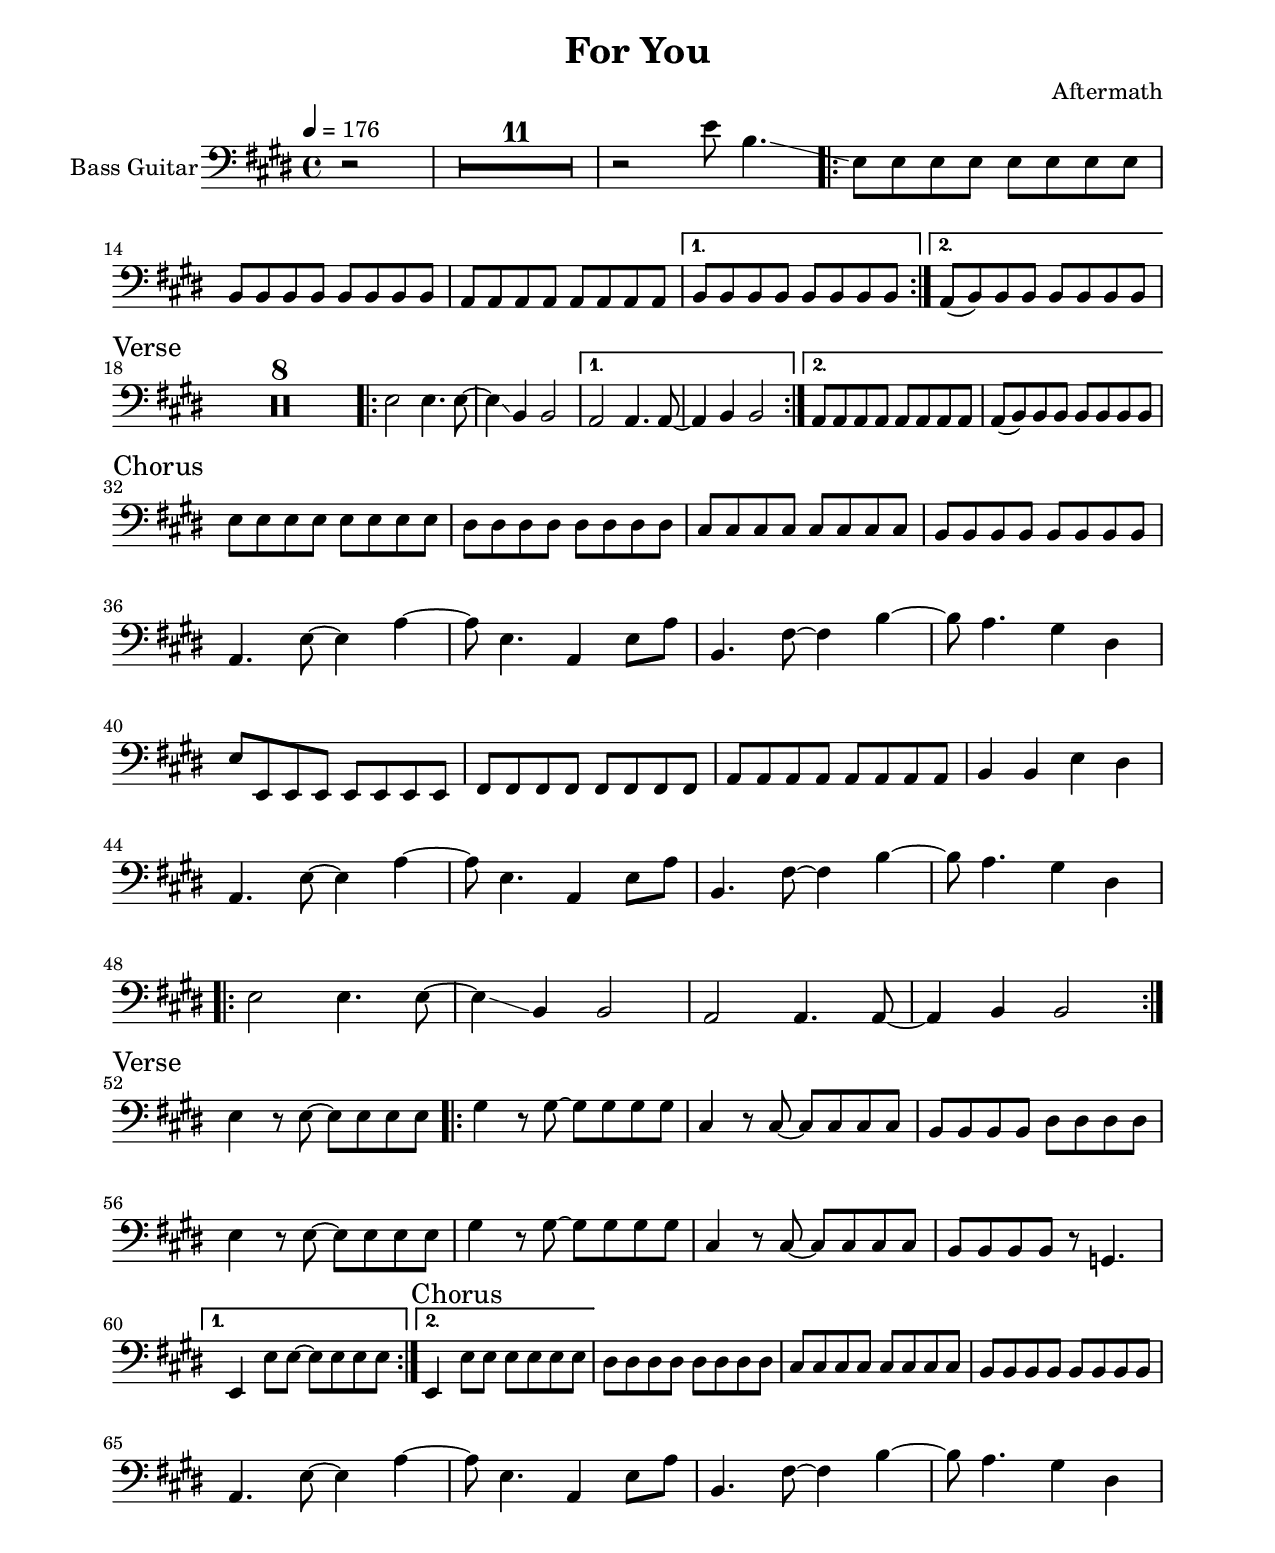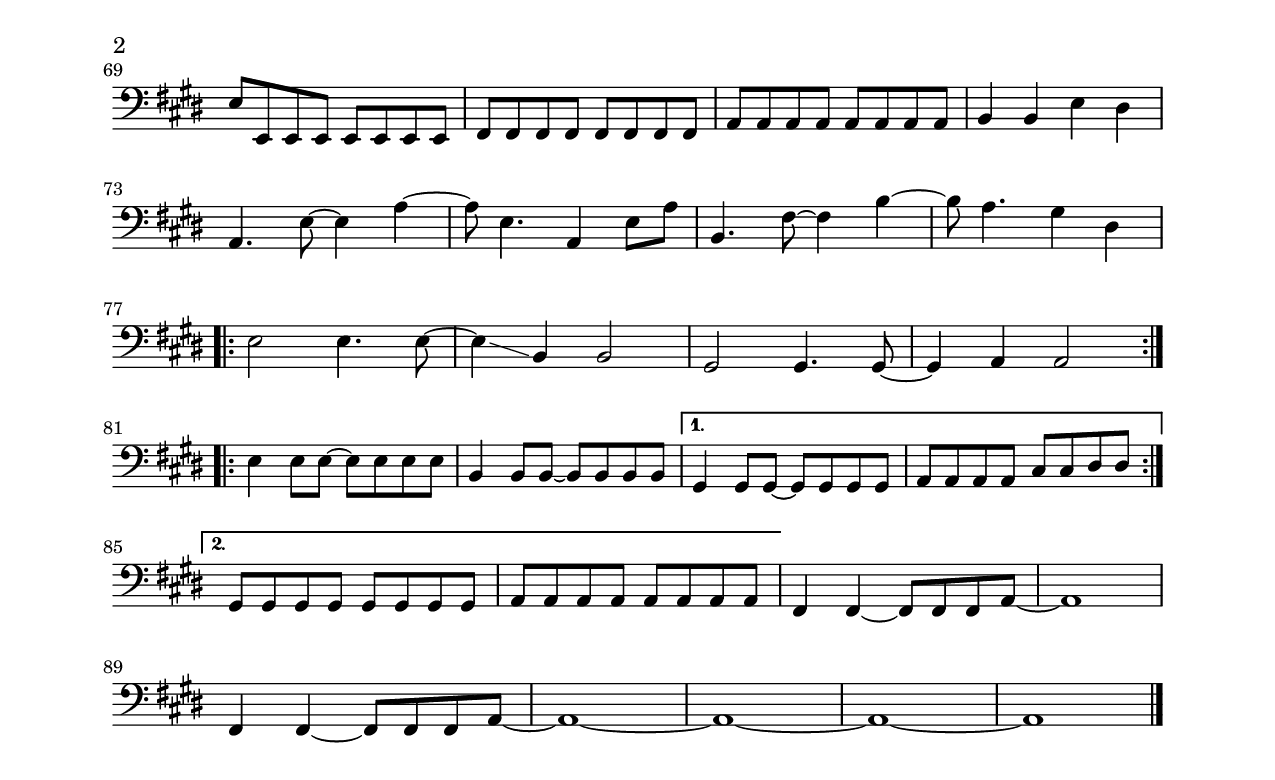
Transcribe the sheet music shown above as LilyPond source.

\version "2.24.0"

\include "settings.ily"
\include "style.ily"

\header {
  title = "For You"
  composer = "Aftermath"
}

music = \relative e' {
  \tempo 4 = 176
  \key e \major
  \time 4/4
  \clef "bass"

  \partial 2
  r2 |

  % measures 1-11
  \compressMMRests {
    R1 * 11 |
  }

  % measure 12
  r2 e8 b4. \glissando |

  \repeat volta 2 {
    % measure 13
    \repeat unfold 8 { e,8 } |

    % measure 14
    \repeat unfold 8 { b } |

    % measure 15
    \repeat unfold 8 { a } |

    \alternative {
      \volta 1 {
      % measure 16
        \repeat unfold 8 { b } |
      }

      \volta 2 {
        % measure 17
        a ( b ) b b \repeat unfold 4 { b }
      }
    }
  }

  % measures 18-25
  \sectionLabel "Verse"
  \compressMMRests {
    R1 * 8 |
  }

  \repeat volta 2 {
    % measure 26
    e2 e4. e8 ~ |

    % measure 27
    e4 \glissando b b2 |

    \alternative {
      \volta 1 {
        % measure 28
        a2 a4. a8 ~ |

        % measure 29
        a4 b4 b2 |
      }

      \volta 2 {
        % measure 30
        \repeat unfold 8 { a8 } |

        % measure 31
        a8 ( b ) b b \repeat unfold 4 { b } |
      }
    }
  }

  % measure 32
  \sectionLabel "Chorus"
  \repeat unfold 8 { e8 } |

  % measure 33
  \repeat unfold 8 { ds8 } |

  % measure 34
  \repeat unfold 8 { cs8 } |

  % measure 35
  \repeat unfold 8 { b8 } |

  % measure 36
  a4. e'8 ~ e4 a ~ |

  % measure 37
  a8 e4. a,4 e'8 a |

  % measure 38
  b,4. fs'8 ~ fs4 b ~ |

  % measure 39
  b8 a4. gs4 ds |

  % measure 40
  e8 \repeat unfold 7 { e, } |

  % measure 41
  \repeat unfold 8 { fs8 } |

  % measure 42
  \repeat unfold 8 { a8 } |

  % measure 43
  b4 b e ds |

  % measure 44
  a4. e'8 ~ e4 a ~ |

  % measure 45
  a8 e4. a,4 e'8 a |

  % measure 46
  b,4. fs'8 ~ fs4 b ~ |

  % measure 47
  b8 a4. gs4 ds |

  \repeat volta 2 {
    % measure 48
    e2 e4. e8 ~ |

    % measure 49
    e4 \glissando b b2 |

    % measure 50
    a2 a4. a8 ~ |

    % measure 51
    a4 b4 b2 |
  }

  % measure 52
  \sectionLabel "Verse"
  e4 r8 e ~ \repeat unfold 4 { e } |

  \repeat volta 2 {
    % measure 53
    gs4 r8 gs ~ \repeat unfold 4 { gs } |

    % measure 54
    cs,4 r8 cs ~ \repeat unfold 4 { cs } |

    % measure 55
    \repeat unfold 4 { b8 } \repeat unfold 4 { ds } |

    % measure 56
    e4 r8 e ~ \repeat unfold 4 { e } |

    % measure 57
    gs4 r8 gs ~ \repeat unfold 4 { gs } |

    % measure 58
    cs,4 r8 cs ~ \repeat unfold 4 { cs } |

    % measure 59
    \repeat unfold 4 { b8 } r8 g4. |

    \alternative {
      \volta 1 {
      % measure 60
        e4 e'8 e ~ \repeat unfold 4 { e }
      }

      \volta 2 {
        % measure 61
        \sectionLabel "Chorus"
        e,4 e'8 e \repeat unfold 4 { e }
      }
    }
  }

  % measure 62
  \repeat unfold 8 { ds8 } |

  % measure 63
  \repeat unfold 8 { cs8 } |

  % measure 64
  \repeat unfold 8 { b8 } |

  % measure 65
  a4. e'8 ~ e4 a ~ |

  % measure 66
  a8 e4. a,4 e'8 a |

  % measure 67
  b,4. fs'8 ~ fs4 b ~ |

  % measure 68
  b8 a4. gs4 ds |

  % measure 69
  e8 \repeat unfold 7 { e, } |

  % measure 70
  \repeat unfold 8 { fs8 } |

  % measure 71
  \repeat unfold 8 { a8 } |

  % measure 72
  b4 b e ds |

  % measure 73
  a4. e'8 ~ e4 a ~ |

  % measure 74
  a8 e4. a,4 e'8 a |

  % measure 75
  b,4. fs'8 ~ fs4 b ~ |

  % measure 76
  b8 a4. gs4 ds |

  \repeat volta 2 {
    % measure 77
    e2 e4. e8 ~ |

    % measure 78
    e4 \glissando b b2 |

    % measure 79
    gs2 gs4. gs8 ~ |

    % measure 80
    gs4 a4 a2 |
  }

  \repeat volta 2 {
      % measure 81
      e'4 e8 e ~ \repeat unfold 4 { e } |

      % measure 82
      b4 b8 b ~ \repeat unfold 4 { b } |

      \alternative {
        \volta 1 {

          % measure 83
          gs4 gs8 gs ~ \repeat unfold 4 { gs } |

          % measure 84
          \repeat unfold 4 { a } cs cs ds ds |
        }

        \volta 2 {
          % measure 85
          \repeat unfold 8 { gs,8 } |

          % measure 86
          \repeat unfold 8 { a8 } |
        }
      }
    }

  % measure 87
  fs4 fs ~ fs8 fs fs a8 ~ |

  % measure 88
  a1 |

  % measure 89
  fs4 fs4 ~ fs8 fs8 fs8 a8 ~ |

  % measures 90-92
  \repeat unfold 3 { a1 ~ } |

  % measure 93
  a1 |

  \bar "|."
}

\layout {
  \context {
    \Score
    \consists
    #(set-bars-per-line
      '(13 4 14 4
        4 4 4 4
        4 4 5 4
        4 4 4 4
        4 5))
  }
}

\score {
  \new Staff \with {
    instrumentName = "Bass Guitar"
  } {
    \music
  }
}
